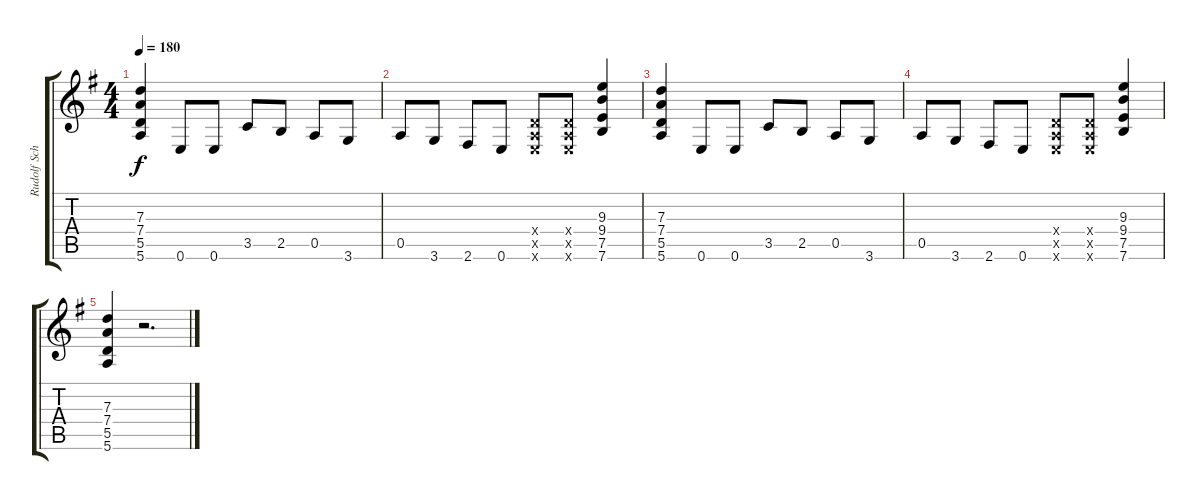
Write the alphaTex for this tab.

\track ("Rudolf Schenker" "Rudolf Sch") {instrument overdrivenguitar}
\staff {score tabs}
\tuning (E4 B3 G3 D3 A2 E2) {hide}
\ts (4 4)
\tempo 180
\clef g2
\ks eminor
(7.3 7.4 5.5 5.6).4{dy f} 0.6.8 0.6.8 3.5.8 2.5.8 0.5.8 3.6.8 |
0.5.8 3.6.8 2.6.8 0.6.8 (0.4{x} 0.5{x} 0.6{x}).8 (0.4{x} 0.5{x} 0.6{x}).8 (9.3 9.4 7.5 7.6).4 |
(7.3 7.4 5.5 5.6).4 0.6.8 0.6.8 3.5.8 2.5.8 0.5.8 3.6.8 |
0.5.8 3.6.8 2.6.8 0.6.8 (0.4{x} 0.5{x} 0.6{x}).8 (0.4{x} 0.5{x} 0.6{x}).8 (9.3 9.4 7.5 7.6).4 |
(7.3 7.4 5.5 5.6).4 r.2{d}
